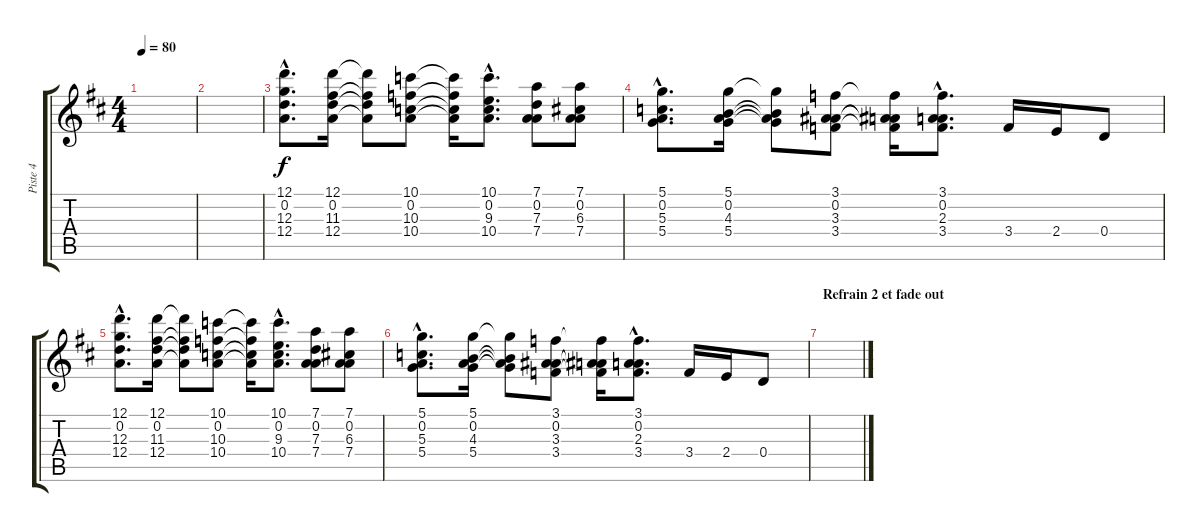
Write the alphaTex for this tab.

\track ("Piste 4" "Piste 4") {instrument distortionguitar}
\staff {score tabs}
\tuning (D4 A3 G3 D3 A2 D2) {hide}
\ts (4 4)
\tempo 80
\clef g2
\ks d
|
|
(12.1{hac} 0.2{hac} 12.3{hac} 12.4{hac}).8{d} (12.1 0.2 11.3 12.4).16 (12.1{t} 0.2{t} 11.3{t} 12.4{t}).8 (10.1 0.2 10.3 10.4).8 (10.1{t} 0.2{t} 10.3{t} 10.4{t}).16 (10.1{hac} 0.2{hac} 9.3{hac} 10.4{hac}).8{d} (7.1 0.2 7.3 7.4).8 (7.1 0.2 6.3 7.4).8 |
(5.1{hac} 0.2{hac} 5.3{hac} 5.4{hac}).8{d} (5.1 0.2 4.3 5.4).16 (5.1{t} 0.2{t} 4.3{t} 5.4{t}).8 (3.1 0.2 3.3 3.4).8 (3.1{t} 0.2{t} 3.3{t} 3.4{t}).16 (3.1{hac} 0.2{hac} 2.3{hac} 3.4{hac}).8{d} 3.4.16 2.4.16 0.4.8 |
(12.1{hac} 0.2{hac} 12.3{hac} 12.4{hac}).8{d} (12.1 0.2 11.3 12.4).16 (12.1{t} 0.2{t} 11.3{t} 12.4{t}).8 (10.1 0.2 10.3 10.4).8 (10.1{t} 0.2{t} 10.3{t} 10.4{t}).16 (10.1{hac} 0.2{hac} 9.3{hac} 10.4{hac}).8{d} (7.1 0.2 7.3 7.4).8 (7.1 0.2 6.3 7.4).8 |
(5.1{hac} 0.2{hac} 5.3{hac} 5.4{hac}).8{d} (5.1 0.2 4.3 5.4).16 (5.1{t} 0.2{t} 4.3{t} 5.4{t}).8 (3.1 0.2 3.3 3.4).8 (3.1{t} 0.2{t} 3.3{t} 3.4{t}).16 (3.1{hac} 0.2{hac} 2.3{hac} 3.4{hac}).8{d} 3.4.16 2.4.16 0.4.8 |
\section ("" "Refrain 2 et fade out")
